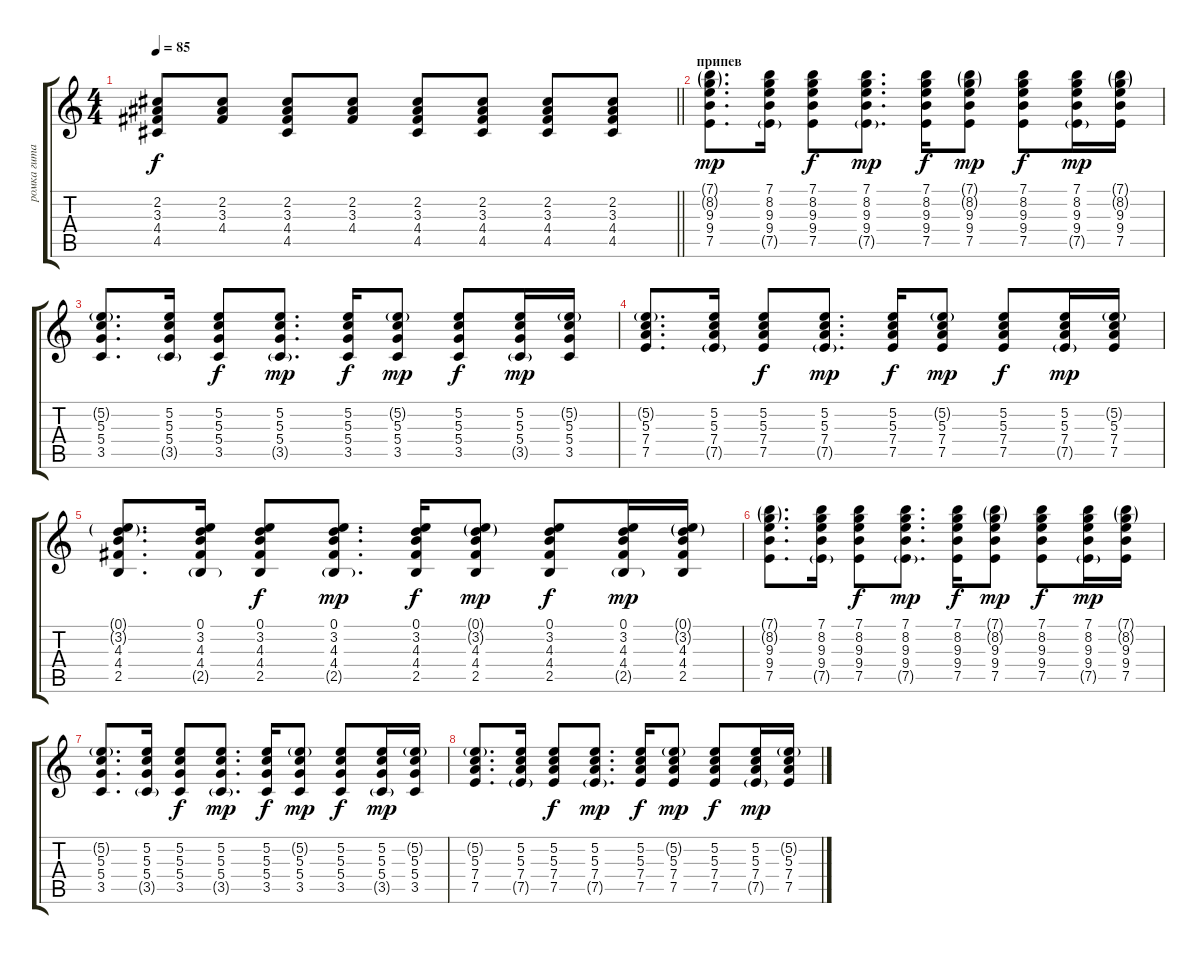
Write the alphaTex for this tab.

\track ("ромка гитара" "ромка гита") {instrument acousticguitarsteel}
\staff {score tabs}
\tuning (E4 B3 G3 D3 A2 E2) {hide}
\ts (4 4)
\tempo 85
\clef g2
\barLineRight lightlight
\ks c
(2.2 3.3 4.4 4.5).8{dy f} (2.2 3.3 4.4).8 (2.2 3.3 4.4 4.5).8 (2.2 3.3 4.4).8 (2.2 3.3 4.4 4.5).8 (2.2 3.3 4.4 4.5).8 (2.2 3.3 4.4 4.5).8 (2.2 3.3 4.4 4.5).8 |
\section ("" "припев")
(7.1{g} 8.2{g} 9.3 9.4 7.5).8{d dy mp} (7.1 8.2 9.3 9.4 7.5{g}).16 (7.1 8.2 9.3 9.4 7.5).8{dy f} (7.1 8.2 9.3 9.4 7.5{g}).8{d dy mp} (7.1 8.2 9.3 9.4 7.5).16{dy f} (7.1{g} 8.2{g} 9.3 9.4 7.5).8{dy mp} (7.1 8.2 9.3 9.4 7.5).8{dy f} (7.1 8.2 9.3 9.4 7.5{g}).16{dy mp} (7.1{g} 8.2{g} 9.3 9.4 7.5).16 |
(5.2{g} 5.3 5.4 3.5).8{d} (5.2 5.3 5.4 3.5{g}).16 (5.2 5.3 5.4 3.5).8{dy f} (5.2 5.3 5.4 3.5{g}).8{d dy mp} (5.2 5.3 5.4 3.5).16{dy f} (5.2{g} 5.3 5.4 3.5).8{dy mp} (5.2 5.3 5.4 3.5).8{dy f} (5.2 5.3 5.4 3.5{g}).16{dy mp} (5.2{g} 5.3 5.4 3.5).16 |
(5.2{g} 5.3 7.4 7.5).8{d} (5.2 5.3 7.4 7.5{g}).16 (5.2 5.3 7.4 7.5).8{dy f} (5.2 5.3 7.4 7.5{g}).8{d dy mp} (5.2 5.3 7.4 7.5).16{dy f} (5.2{g} 5.3 7.4 7.5).8{dy mp} (5.2 5.3 7.4 7.5).8{dy f} (5.2 5.3 7.4 7.5{g}).16{dy mp} (5.2{g} 5.3 7.4 7.5).16 |
(0.1{g} 3.2{g} 4.3 4.4 2.5).8{d} (0.1 3.2 4.3 4.4 2.5{g}).16 (0.1 3.2 4.3 4.4 2.5).8{dy f} (0.1 3.2 4.3 4.4 2.5{g}).8{d dy mp} (0.1 3.2 4.3 4.4 2.5).16{dy f} (0.1{g} 3.2{g} 4.3 4.4 2.5).8{dy mp} (0.1 3.2 4.3 4.4 2.5).8{dy f} (0.1 3.2 4.3 4.4 2.5{g}).16{dy mp} (0.1{g} 3.2{g} 4.3 4.4 2.5).16 |
(7.1{g} 8.2{g} 9.3 9.4 7.5).8{d} (7.1 8.2 9.3 9.4 7.5{g}).16 (7.1 8.2 9.3 9.4 7.5).8{dy f} (7.1 8.2 9.3 9.4 7.5{g}).8{d dy mp} (7.1 8.2 9.3 9.4 7.5).16{dy f} (7.1{g} 8.2{g} 9.3 9.4 7.5).8{dy mp} (7.1 8.2 9.3 9.4 7.5).8{dy f} (7.1 8.2 9.3 9.4 7.5{g}).16{dy mp} (7.1{g} 8.2{g} 9.3 9.4 7.5).16 |
(5.2{g} 5.3 5.4 3.5).8{d} (5.2 5.3 5.4 3.5{g}).16 (5.2 5.3 5.4 3.5).8{dy f} (5.2 5.3 5.4 3.5{g}).8{d dy mp} (5.2 5.3 5.4 3.5).16{dy f} (5.2{g} 5.3 5.4 3.5).8{dy mp} (5.2 5.3 5.4 3.5).8{dy f} (5.2 5.3 5.4 3.5{g}).16{dy mp} (5.2{g} 5.3 5.4 3.5).16 |
(5.2{g} 5.3 7.4 7.5).8{d} (5.2 5.3 7.4 7.5{g}).16 (5.2 5.3 7.4 7.5).8{dy f} (5.2 5.3 7.4 7.5{g}).8{d dy mp} (5.2 5.3 7.4 7.5).16{dy f} (5.2{g} 5.3 7.4 7.5).8{dy mp} (5.2 5.3 7.4 7.5).8{dy f} (5.2 5.3 7.4 7.5{g}).16{dy mp} (5.2{g} 5.3 7.4 7.5).16
